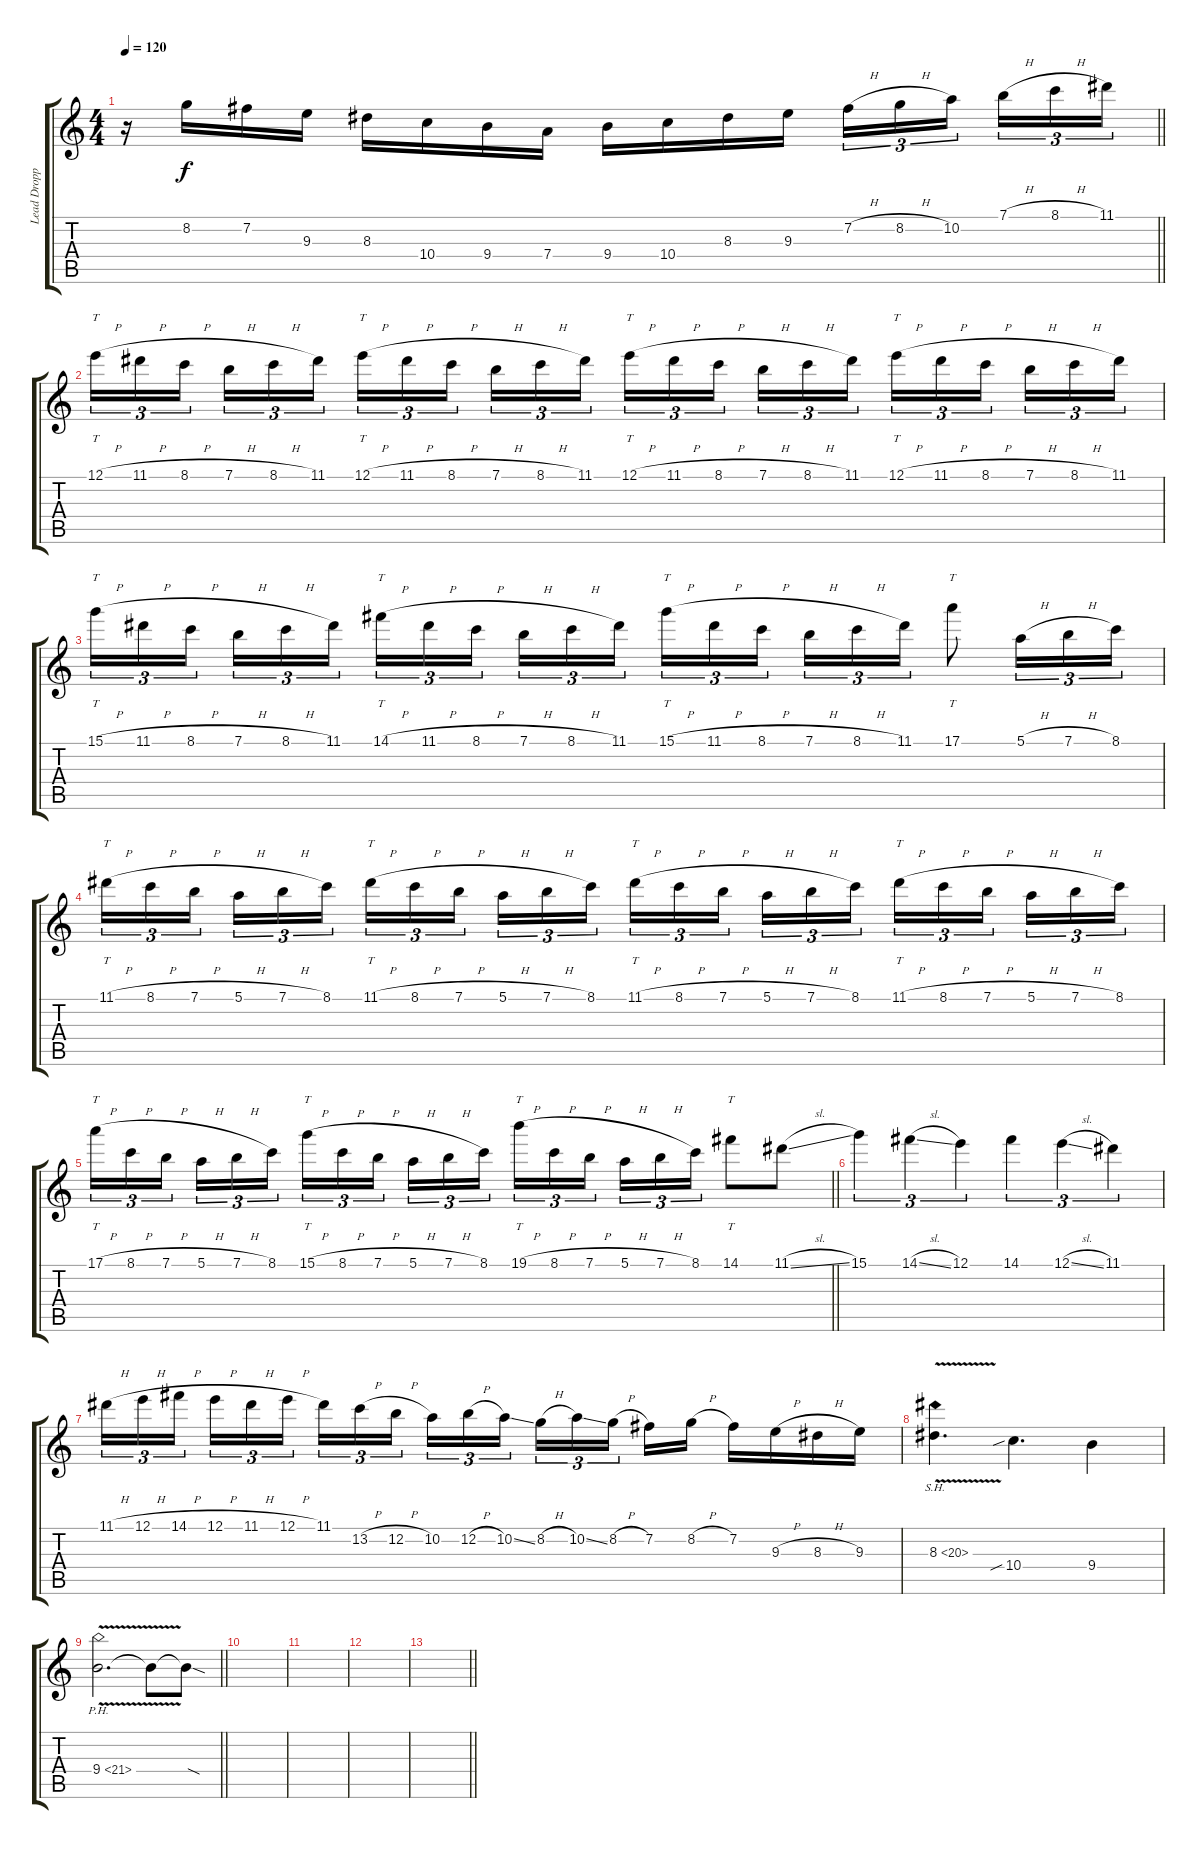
\track ("Lead Dropped D " "Lead Dropp") {instrument distortionguitar}
\staff {score tabs}
\tuning (E4 B3 G3 D3 A2 D2) {hide}
\ts (4 4)
\tempo 120
\clef g2
\barLineRight lightlight
\ks c
r.16{dy f} 8.2.16 7.2.16 9.3.16 8.3.16 10.4.16 9.4.16 7.4.16 9.4.16 10.4.16 8.3.16 9.3.16 7.2{h}.16{tu (3 2)} 8.2{h}.16{tu (3 2)} 10.2.16{tu (3 2) beam splitsecondary} 7.1{h}.16{tu (3 2)} 8.1{h}.16{tu (3 2)} 11.1.16{tu (3 2)} |
12.1{h}.16{tt tu (3 2)} 11.1{h}.16{tu (3 2)} 8.1{h}.16{tu (3 2) beam splitsecondary} 7.1{h}.16{tu (3 2)} 8.1{h}.16{tu (3 2)} 11.1.16{tu (3 2)} 12.1{h}.16{tt tu (3 2)} 11.1{h}.16{tu (3 2)} 8.1{h}.16{tu (3 2) beam splitsecondary} 7.1{h}.16{tu (3 2)} 8.1{h}.16{tu (3 2)} 11.1.16{tu (3 2)} 12.1{h}.16{tt tu (3 2)} 11.1{h}.16{tu (3 2)} 8.1{h}.16{tu (3 2) beam splitsecondary} 7.1{h}.16{tu (3 2)} 8.1{h}.16{tu (3 2)} 11.1.16{tu (3 2)} 12.1{h}.16{tt tu (3 2)} 11.1{h}.16{tu (3 2)} 8.1{h}.16{tu (3 2) beam splitsecondary} 7.1{h}.16{tu (3 2)} 8.1{h}.16{tu (3 2)} 11.1.16{tu (3 2)} |
15.1{h}.16{tt tu (3 2)} 11.1{h}.16{tu (3 2)} 8.1{h}.16{tu (3 2) beam splitsecondary} 7.1{h}.16{tu (3 2)} 8.1{h}.16{tu (3 2)} 11.1.16{tu (3 2)} 14.1{h}.16{tt tu (3 2)} 11.1{h}.16{tu (3 2)} 8.1{h}.16{tu (3 2) beam splitsecondary} 7.1{h}.16{tu (3 2)} 8.1{h}.16{tu (3 2)} 11.1.16{tu (3 2)} 15.1{h}.16{tt tu (3 2)} 11.1{h}.16{tu (3 2)} 8.1{h}.16{tu (3 2) beam splitsecondary} 7.1{h}.16{tu (3 2)} 8.1{h}.16{tu (3 2)} 11.1.16{tu (3 2)} 17.1.8{tt} 5.1{h}.16{tu (3 2)} 7.1{h}.16{tu (3 2)} 8.1.16{tu (3 2)} |
11.1{h}.16{tt tu (3 2)} 8.1{h}.16{tu (3 2)} 7.1{h}.16{tu (3 2) beam splitsecondary} 5.1{h}.16{tu (3 2)} 7.1{h}.16{tu (3 2)} 8.1.16{tu (3 2)} 11.1{h}.16{tt tu (3 2)} 8.1{h}.16{tu (3 2)} 7.1{h}.16{tu (3 2) beam splitsecondary} 5.1{h}.16{tu (3 2)} 7.1{h}.16{tu (3 2)} 8.1.16{tu (3 2)} 11.1{h}.16{tt tu (3 2)} 8.1{h}.16{tu (3 2)} 7.1{h}.16{tu (3 2) beam splitsecondary} 5.1{h}.16{tu (3 2)} 7.1{h}.16{tu (3 2)} 8.1.16{tu (3 2)} 11.1{h}.16{tt tu (3 2)} 8.1{h}.16{tu (3 2)} 7.1{h}.16{tu (3 2) beam splitsecondary} 5.1{h}.16{tu (3 2)} 7.1{h}.16{tu (3 2)} 8.1.16{tu (3 2)} |
\barLineRight lightlight
17.1{h}.16{tt tu (3 2)} 8.1{h}.16{tu (3 2)} 7.1{h}.16{tu (3 2) beam splitsecondary} 5.1{h}.16{tu (3 2)} 7.1{h}.16{tu (3 2)} 8.1.16{tu (3 2)} 15.1{h}.16{tt tu (3 2)} 8.1{h}.16{tu (3 2)} 7.1{h}.16{tu (3 2) beam splitsecondary} 5.1{h}.16{tu (3 2)} 7.1{h}.16{tu (3 2)} 8.1.16{tu (3 2)} 19.1{h}.16{tt tu (3 2)} 8.1{h}.16{tu (3 2)} 7.1{h}.16{tu (3 2) beam splitsecondary} 5.1{h}.16{tu (3 2)} 7.1{h}.16{tu (3 2)} 8.1.16{tu (3 2)} 14.1.8{tt} 11.1{sl}.8 |
15.1.4{tu (3 2)} 14.1{sl}.4{tu (3 2)} 12.1.4{tu (3 2)} 14.1.4{tu (3 2)} 12.1{sl}.4{tu (3 2)} 11.1.4{tu (3 2)} |
11.1{h}.16{tu (3 2)} 12.1{h}.16{tu (3 2)} 14.1{h}.16{tu (3 2) beam splitsecondary} 12.1{h}.16{tu (3 2)} 11.1{h}.16{tu (3 2)} 12.1{h}.16{tu (3 2)} 11.1.16{tu (3 2)} 13.2{h}.16{tu (3 2)} 12.2{h}.16{tu (3 2) beam splitsecondary} 10.2.16{tu (3 2)} 12.2{h}.16{tu (3 2)} 10.2{ss}.16{tu (3 2)} 8.2{h}.16{tu (3 2)} 10.2{ss}.16{tu (3 2)} 8.2{h}.16{tu (3 2) beam splitsecondary} 7.2.16 8.2{h}.16 7.2.16 9.3{h}.16 8.3{h}.16 9.3.16 |
8.3{sh 12 v}.4{d} 10.4{sib}.4{d} 9.4.4 |
\barLineRight lightlight
9.4{ph 12 v}.2{d} 9.4{t}.8 9.4{sod t}.8 |
\section ("" "")
|
|
|
\barLineRight lightlight
